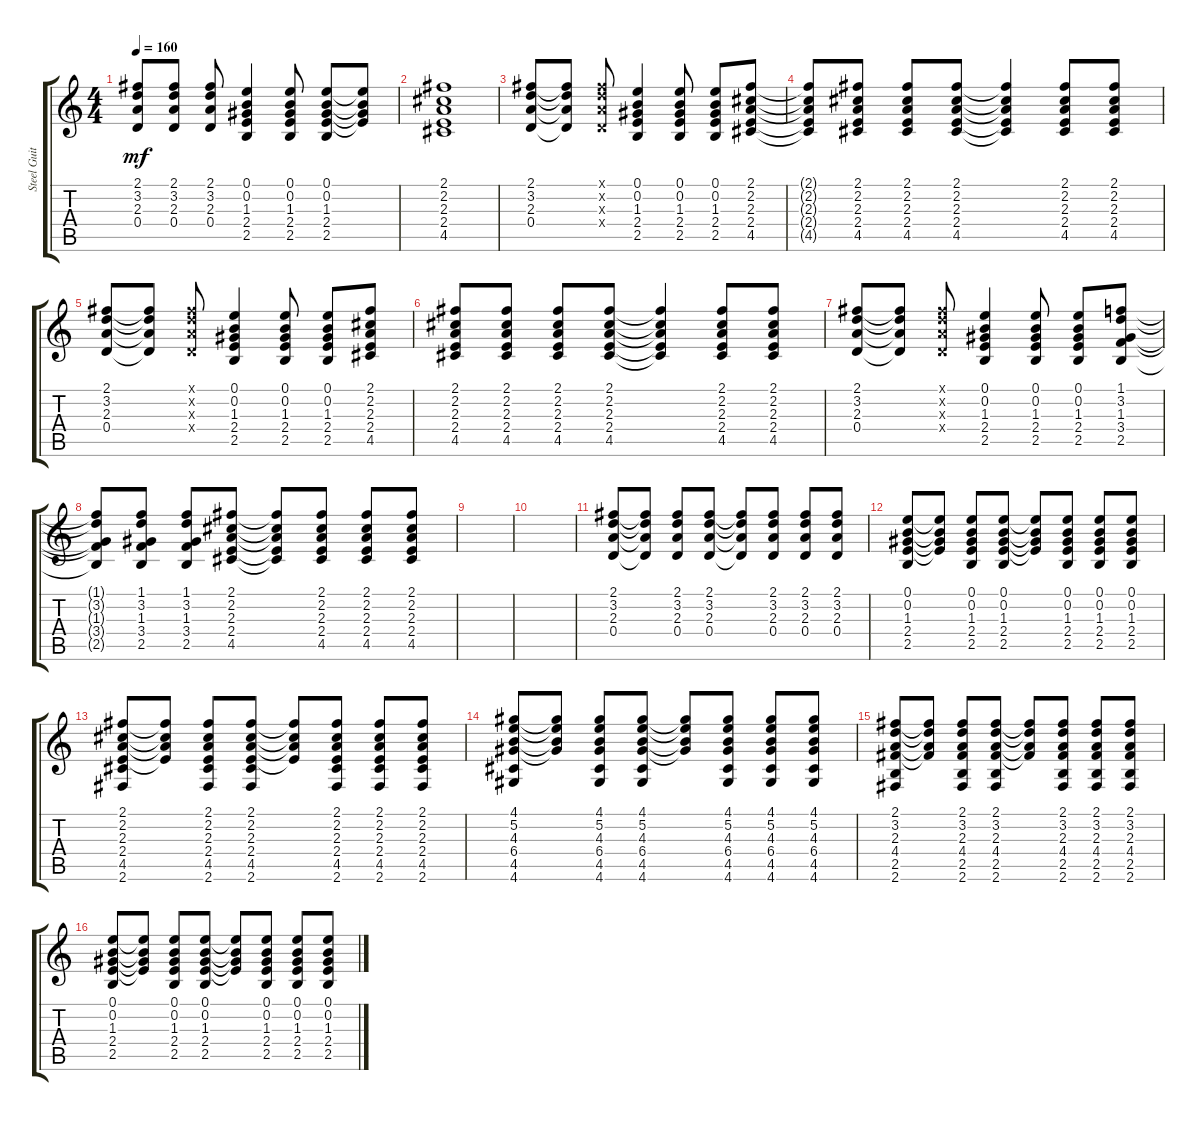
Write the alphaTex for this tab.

\track ("Steel Guitar" "Steel Guit") {instrument acousticguitarsteel}
\staff {score tabs}
\tuning (E4 B3 G3 D3 A2 E2) {hide}
\ts (4 4)
\tempo 160
\clef g2
\ks c
(2.1 3.2 2.3 0.4).8{dy mf} (2.1 3.2 2.3 0.4).8 (2.1 3.2 2.3 0.4).8 (0.1 0.2 1.3 2.4 2.5).4 (0.1 0.2 1.3 2.4 2.5).8 (0.1 0.2 1.3 2.4 2.5).8 (0.1{t} 0.2{t} 1.3{t} 2.4{t}).8 |
(2.1 2.2 2.3 2.4 4.5).1 |
(2.1 3.2 2.3 0.4).8 (2.1{t} 3.2{t} 2.3{t} 0.4{t}).8 (2.1{x} 3.2{x} 2.3{x} 0.4{x}).8 (0.1 0.2 1.3 2.4 2.5).4 (0.1 0.2 1.3 2.4 2.5).8 (0.1 0.2 1.3 2.4 2.5).8 (2.1 2.2 2.3 2.4 4.5).8 |
(2.1{t} 2.2{t} 2.3{t} 2.4{t} 4.5{t}).8 (2.1 2.2 2.3 2.4 4.5).8 (2.1 2.2 2.3 2.4 4.5).8 (2.1 2.2 2.3 2.4 4.5).8 (2.1{t} 2.2{t} 2.3{t} 2.4{t} 4.5{t}).4 (2.1 2.2 2.3 2.4 4.5).8 (2.1 2.2 2.3 2.4 4.5).8 |
(2.1 3.2 2.3 0.4).8 (2.1{t} 3.2{t} 2.3{t} 0.4{t}).8 (2.1{x} 3.2{x} 2.3{x} 0.4{x}).8 (0.1 0.2 1.3 2.4 2.5).4 (0.1 0.2 1.3 2.4 2.5).8 (0.1 0.2 1.3 2.4 2.5).8 (2.1 2.2 2.3 2.4 4.5).8 |
(2.1 2.2 2.3 2.4 4.5).8 (2.1 2.2 2.3 2.4 4.5).8 (2.1 2.2 2.3 2.4 4.5).8 (2.1 2.2 2.3 2.4 4.5).8 (2.1{t} 2.2{t} 2.3{t} 2.4{t} 4.5{t}).4 (2.1 2.2 2.3 2.4 4.5).8 (2.1 2.2 2.3 2.4 4.5).8 |
(2.1 3.2 2.3 0.4).8 (2.1{t} 3.2{t} 2.3{t} 0.4{t}).8 (2.1{x} 3.2{x} 2.3{x} 0.4{x}).8 (0.1 0.2 1.3 2.4 2.5).4 (0.1 0.2 1.3 2.4 2.5).8 (0.1 0.2 1.3 2.4 2.5).8 (1.1 3.2 1.3 3.4 2.5).8 |
(1.1{t} 3.2{t} 1.3{t} 3.4{t} 2.5{t}).8 (1.1 3.2 1.3 3.4 2.5).8 (1.1 3.2 1.3 3.4 2.5).8 (2.1 2.2 2.3 2.4 4.5).8 (2.1{t} 2.2{t} 2.3{t} 2.4{t} 4.5{t}).8 (2.1 2.2 2.3 2.4 4.5).8 (2.1 2.2 2.3 2.4 4.5).8 (2.1 2.2 2.3 2.4 4.5).8 |
|
|
(2.1 3.2 2.3 0.4).8 (2.1{t} 3.2{t} 2.3{t} 0.4{t}).8 (2.1 3.2 2.3 0.4).8 (2.1 3.2 2.3 0.4).8 (2.1{t} 3.2{t} 2.3{t} 0.4{t}).8 (2.1 3.2 2.3 0.4).8 (2.1 3.2 2.3 0.4).8 (2.1 3.2 2.3 0.4).8 |
(0.1 0.2 1.3 2.4 2.5).8 (0.1{t} 0.2{t} 1.3{t} 2.4{t}).8 (0.1 0.2 1.3 2.4 2.5).8 (0.1 0.2 1.3 2.4 2.5).8 (0.1{t} 0.2{t} 1.3{t} 2.4{t}).8 (0.1 0.2 1.3 2.4 2.5).8 (0.1 0.2 1.3 2.4 2.5).8 (0.1 0.2 1.3 2.4 2.5).8 |
(2.1 2.2 2.3 2.4 4.5 2.6).8 (2.1{t} 2.2{t} 2.3{t} 2.4{t}).8 (2.1 2.2 2.3 2.4 4.5 2.6).8 (2.1 2.2 2.3 2.4 4.5 2.6).8 (2.1{t} 2.2{t} 2.3{t} 2.4{t}).8 (2.1 2.2 2.3 2.4 4.5 2.6).8 (2.1 2.2 2.3 2.4 4.5 2.6).8 (2.1 2.2 2.3 2.4 4.5 2.6).8 |
(4.1 5.2 4.3 6.4 4.5 4.6).8 (4.1{t} 5.2{t} 4.3{t} 6.4{t}).8 (4.1 5.2 4.3 6.4 4.5 4.6).8 (4.1 5.2 4.3 6.4 4.5 4.6).8 (4.1{t} 5.2{t} 4.3{t} 6.4{t}).8 (4.1 5.2 4.3 6.4 4.5 4.6).8 (4.1 5.2 4.3 6.4 4.5 4.6).8 (4.1 5.2 4.3 6.4 4.5 4.6).8 |
(2.1 3.2 2.3 4.4 2.5 2.6).8 (2.1{t} 3.2{t} 2.3{t} 4.4{t}).8 (2.1 3.2 2.3 4.4 2.5 2.6).8 (2.1 3.2 2.3 4.4 2.5 2.6).8 (2.1{t} 3.2{t} 2.3{t} 4.4{t}).8 (2.1 3.2 2.3 4.4 2.5 2.6).8 (2.1 3.2 2.3 4.4 2.5 2.6).8 (2.1 3.2 2.3 4.4 2.5 2.6).8 |
(0.1 0.2 1.3 2.4 2.5).8 (0.1{t} 0.2{t} 1.3{t} 2.4{t}).8 (0.1 0.2 1.3 2.4 2.5).8 (0.1 0.2 1.3 2.4 2.5).8 (0.1{t} 0.2{t} 1.3{t} 2.4{t}).8 (0.1 0.2 1.3 2.4 2.5).8 (0.1 0.2 1.3 2.4 2.5).8 (0.1 0.2 1.3 2.4 2.5).8
